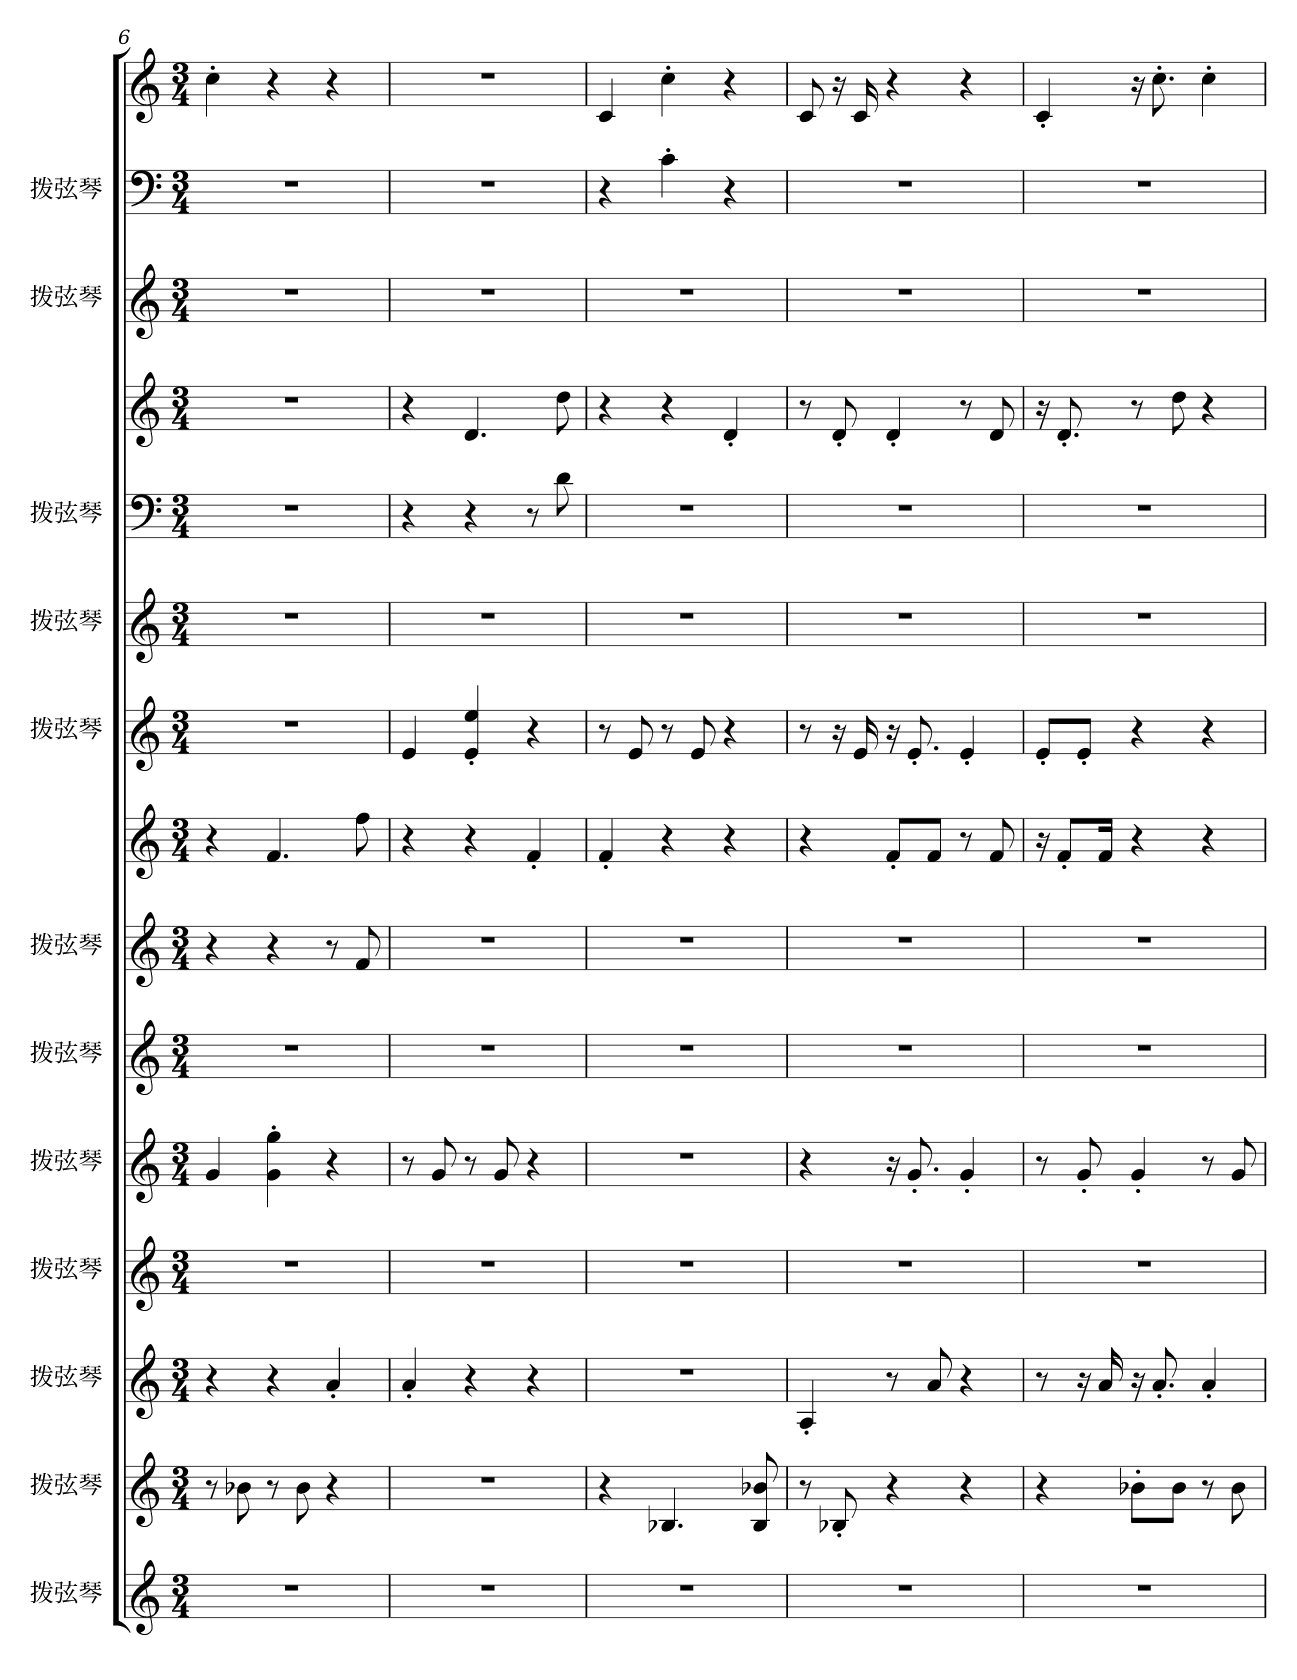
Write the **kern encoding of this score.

**kern	**kern	**kern	**kern	**kern	**kern	**kern	**kern	**kern	**kern	**kern	**kern	**kern	**kern	**kern
*part12	*part11	*part10	*part9	*part8	*part7	*part6	*part6	*part5	*part4	*part3	*part3	*part2	*part1	*part1
*staff15	*staff14	*staff13	*staff12	*staff11	*staff10	*staff9	*staff8	*staff7	*staff6	*staff5	*staff4	*staff3	*staff2	*staff1
*I"拨弦琴	*I"拨弦琴	*I"拨弦琴	*I"拨弦琴	*I"拨弦琴	*I"拨弦琴	*I"拨弦琴	*	*I"拨弦琴	*I"拨弦琴	*I"拨弦琴	*	*I"拨弦琴	*I"拨弦琴	*
*clefG2	*clefG2	*clefG2	*clefG2	*clefG2	*clefG2	*clefG2	*clefG2	*clefG2	*clefG2	*clefF4	*clefG2	*clefG2	*clefF4	*clefG2
*k[]	*k[]	*k[]	*k[]	*k[]	*k[]	*k[]	*k[]	*k[]	*k[]	*k[]	*k[]	*k[]	*k[]	*k[]
*M3/4	*M3/4	*M3/4	*M3/4	*M3/4	*M3/4	*M3/4	*M3/4	*M3/4	*M3/4	*M3/4	*M3/4	*M3/4	*M3/4	*M3/4
=6	=6	=6	=6	=6	=6	=6	=6	=6	=6	=6	=6	=6	=6	=6
2.r	8r	4r	2.r	4g/	2.r	4r	4r	2.r	2.r	2.r	2.r	2.r	2.r	4cc'\
.	8b-X\	.	.	.	.	.	.	.	.	.	.	.	.	.
.	8r	4r	.	4g\' 4gg\'	.	4r	4.f/	.	.	.	.	.	.	4r
.	8b-\	.	.	.	.	.	.	.	.	.	.	.	.	.
.	4r	4a'/	.	4r	.	8r	.	.	.	.	.	.	.	4r
.	.	.	.	.	.	8f/	8ff\	.	.	.	.	.	.	.
=7	=7	=7	=7	=7	=7	=7	=7	=7	=7	=7	=7	=7	=7	=7
2.r	2.r	4a'/	2.r	8r	2.r	2.r	4r	4e/	2.r	4r	4r	2.r	2.r	2.r
.	.	.	.	8g/	.	.	.	.	.	.	.	.	.	.
.	.	4r	.	8r	.	.	4r	4e/' 4ee/'	.	4r	4.d/	.	.	.
.	.	.	.	8g/	.	.	.	.	.	.	.	.	.	.
.	.	4r	.	4r	.	.	4f'/	4r	.	8r	.	.	.	.
.	.	.	.	.	.	.	.	.	.	8d\	8dd\	.	.	.
=8	=8	=8	=8	=8	=8	=8	=8	=8	=8	=8	=8	=8	=8	=8
2.r	4r	2.r	2.r	2.r	2.r	2.r	4f'/	8r	2.r	2.r	4r	2.r	4r	4c/
.	.	.	.	.	.	.	.	8e/	.	.	.	.	.	.
.	4.B-X/	.	.	.	.	.	4r	8r	.	.	4r	.	4c'\	4cc'\
.	.	.	.	.	.	.	.	8e/	.	.	.	.	.	.
.	.	.	.	.	.	.	4r	4r	.	.	4d'/	.	4r	4r
.	8B-/ 8b-X/	.	.	.	.	.	.	.	.	.	.	.	.	.
=9	=9	=9	=9	=9	=9	=9	=9	=9	=9	=9	=9	=9	=9	=9
2.r	8r	4A'/	2.r	4r	2.r	2.r	4r	8r	2.r	2.r	8r	2.r	2.r	8c/
.	8B-X'/	.	.	.	.	.	.	16r	.	.	8d'/	.	.	16r
.	.	.	.	.	.	.	.	16e/	.	.	.	.	.	16c/
.	4r	8r	.	16r	.	.	8f'/L	16r	.	.	4d'/	.	.	4r
.	.	.	.	8.g'/	.	.	.	8.e'/	.	.	.	.	.	.
.	.	8a/	.	.	.	.	8f/J	.	.	.	.	.	.	.
.	4r	4r	.	4g'/	.	.	8r	4e'/	.	.	8r	.	.	4r
.	.	.	.	.	.	.	8f/	.	.	.	8d/	.	.	.
!!LO:PB:g=z
=10	=10	=10	=10	=10	=10	=10	=10	=10	=10	=10	=10	=10	=10	=10
2.r	4r	8r	2.r	8r	2.r	2.r	16r	8e'/L	2.r	2.r	16r	2.r	2.r	4c'/
.	.	.	.	.	.	.	8f'/L	.	.	.	8.d'/	.	.	.
.	.	16r	.	8g'/	.	.	.	8e'/J	.	.	.	.	.	.
.	.	16a/	.	.	.	.	16f/Jk	.	.	.	.	.	.	.
.	8b-X'\L	16r	.	4g'/	.	.	4r	4r	.	.	8r	.	.	16r
.	.	8.a'/	.	.	.	.	.	.	.	.	.	.	.	8.cc'\
.	8b-\J	.	.	.	.	.	.	.	.	.	8dd\	.	.	.
.	8r	4a'/	.	8r	.	.	4r	4r	.	.	4r	.	.	4cc'\
.	8b-\	.	.	8g/	.	.	.	.	.	.	.	.	.	.
=	=	=	=	=	=	=	=	=	=	=	=	=	=	=
*-	*-	*-	*-	*-	*-	*-	*-	*-	*-	*-	*-	*-	*-	*-
